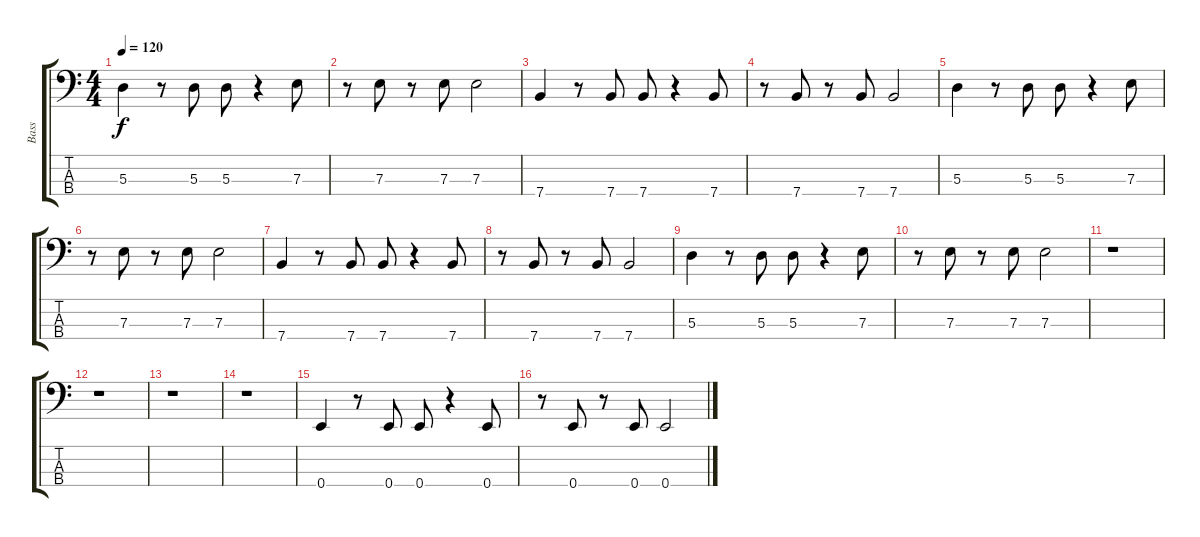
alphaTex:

\track ("Bass" "Bass") {instrument electricbassfinger}
\staff {score tabs}
\tuning (G2 D2 A1 E1) {hide}
\ts (4 4)
\tempo 120
\clef f4
\ks c
5.3.4{dy f} r.8 5.3.8 5.3.8 r.4 7.3.8 |
r.8 7.3.8 r.8 7.3.8 7.3.2 |
7.4.4 r.8 7.4.8 7.4.8 r.4 7.4.8 |
r.8 7.4.8 r.8 7.4.8 7.4.2 |
5.3.4 r.8 5.3.8 5.3.8 r.4 7.3.8 |
r.8 7.3.8 r.8 7.3.8 7.3.2 |
7.4.4 r.8 7.4.8 7.4.8 r.4 7.4.8 |
r.8 7.4.8 r.8 7.4.8 7.4.2 |
5.3.4 r.8 5.3.8 5.3.8 r.4 7.3.8 |
r.8 7.3.8 r.8 7.3.8 7.3.2 |
r.1 |
r.1 |
r.1 |
r.1 |
0.4.4 r.8 0.4.8 0.4.8 r.4 0.4.8 |
r.8 0.4.8 r.8 0.4.8 0.4.2
